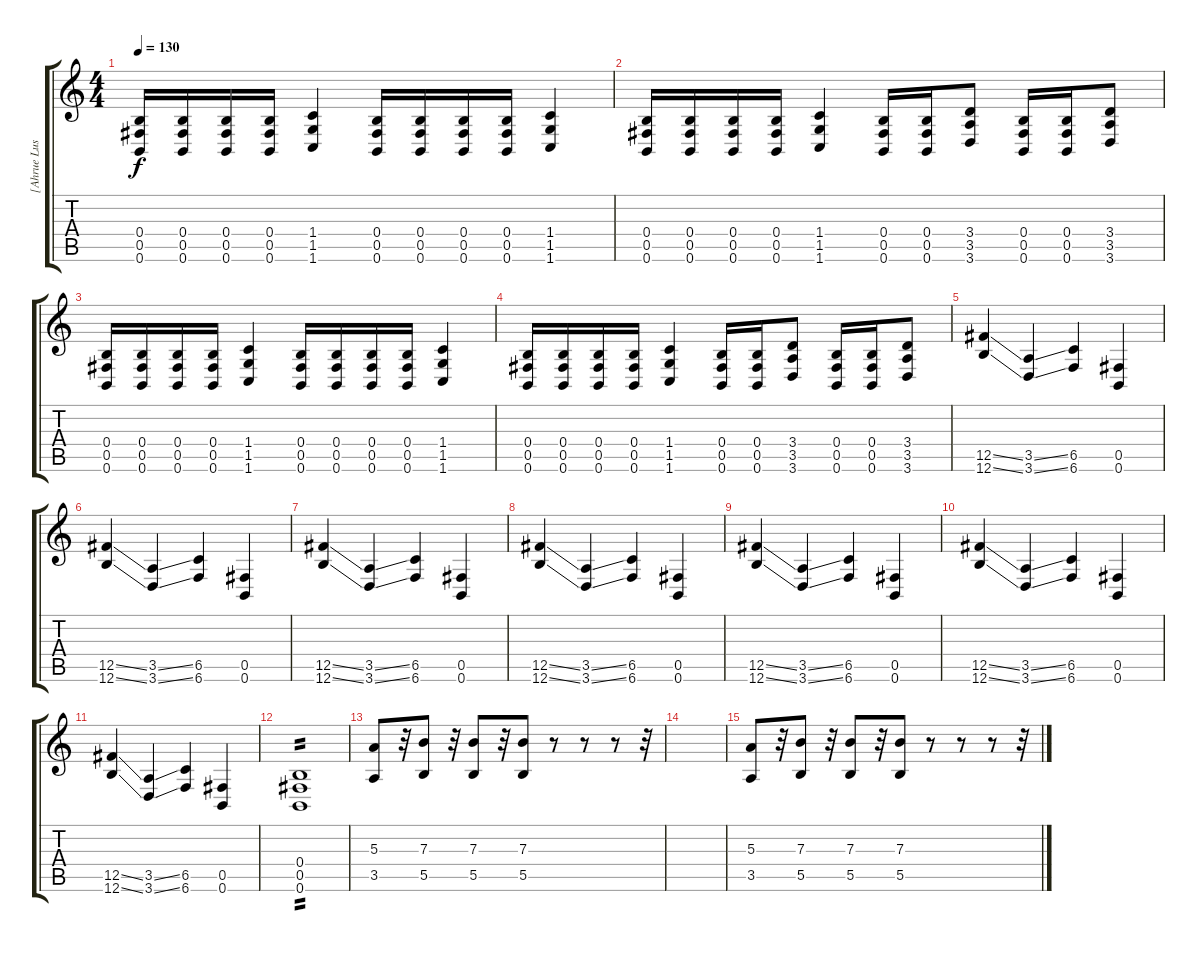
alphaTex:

\track ("[Ahrue Luster] Guitar" "[Ahrue Lus") {instrument distortionguitar}
\staff {score tabs}
\tuning (Db4 Ab3 E3 B2 Gb2 B1) {hide}
\ts (4 4)
\tempo 130
\clef g2
\ks c
(0.4 0.5 0.6).16{dy f} (0.4 0.5 0.6).16 (0.4 0.5 0.6).16 (0.4 0.5 0.6).16 (1.4 1.5 1.6).4 (0.4 0.5 0.6).16 (0.4 0.5 0.6).16 (0.4 0.5 0.6).16 (0.4 0.5 0.6).16 (1.4 1.5 1.6).4 |
(0.4 0.5 0.6).16 (0.4 0.5 0.6).16 (0.4 0.5 0.6).16 (0.4 0.5 0.6).16 (1.4 1.5 1.6).4 (0.4 0.5 0.6).16 (0.4 0.5 0.6).16 (3.4 3.5 3.6).8 (0.4 0.5 0.6).16 (0.4 0.5 0.6).16 (3.4 3.5 3.6).8 |
(0.4 0.5 0.6).16 (0.4 0.5 0.6).16 (0.4 0.5 0.6).16 (0.4 0.5 0.6).16 (1.4 1.5 1.6).4 (0.4 0.5 0.6).16 (0.4 0.5 0.6).16 (0.4 0.5 0.6).16 (0.4 0.5 0.6).16 (1.4 1.5 1.6).4 |
(0.4 0.5 0.6).16 (0.4 0.5 0.6).16 (0.4 0.5 0.6).16 (0.4 0.5 0.6).16 (1.4 1.5 1.6).4 (0.4 0.5 0.6).16 (0.4 0.5 0.6).16 (3.4 3.5 3.6).8 (0.4 0.5 0.6).16 (0.4 0.5 0.6).16 (3.4 3.5 3.6).8 |
(12.5{ss} 12.6{ss}).4 (3.5{ss} 3.6{ss}).4 (6.5 6.6).4 (0.5 0.6).4 |
(12.5{ss} 12.6{ss}).4 (3.5{ss} 3.6{ss}).4 (6.5 6.6).4 (0.5 0.6).4 |
(12.5{ss} 12.6{ss}).4 (3.5{ss} 3.6{ss}).4 (6.5 6.6).4 (0.5 0.6).4 |
(12.5{ss} 12.6{ss}).4 (3.5{ss} 3.6{ss}).4 (6.5 6.6).4 (0.5 0.6).4 |
(12.5{ss} 12.6{ss}).4 (3.5{ss} 3.6{ss}).4 (6.5 6.6).4 (0.5 0.6).4 |
(12.5{ss} 12.6{ss}).4 (3.5{ss} 3.6{ss}).4 (6.5 6.6).4 (0.5 0.6).4 |
(12.5{ss} 12.6{ss}).4 (3.5{ss} 3.6{ss}).4 (6.5 6.6).4 (0.5 0.6).4 |
(0.4 0.5 0.6).1{tp 2} |
(5.3 3.5).8 r.32 (7.3 5.5).8 r.32 (7.3 5.5).8 r.32 (7.3 5.5).8 r.8 r.8 r.8 r.32 |
|
(5.3 3.5).8 r.32 (7.3 5.5).8 r.32 (7.3 5.5).8 r.32 (7.3 5.5).8 r.8 r.8 r.8 r.32
